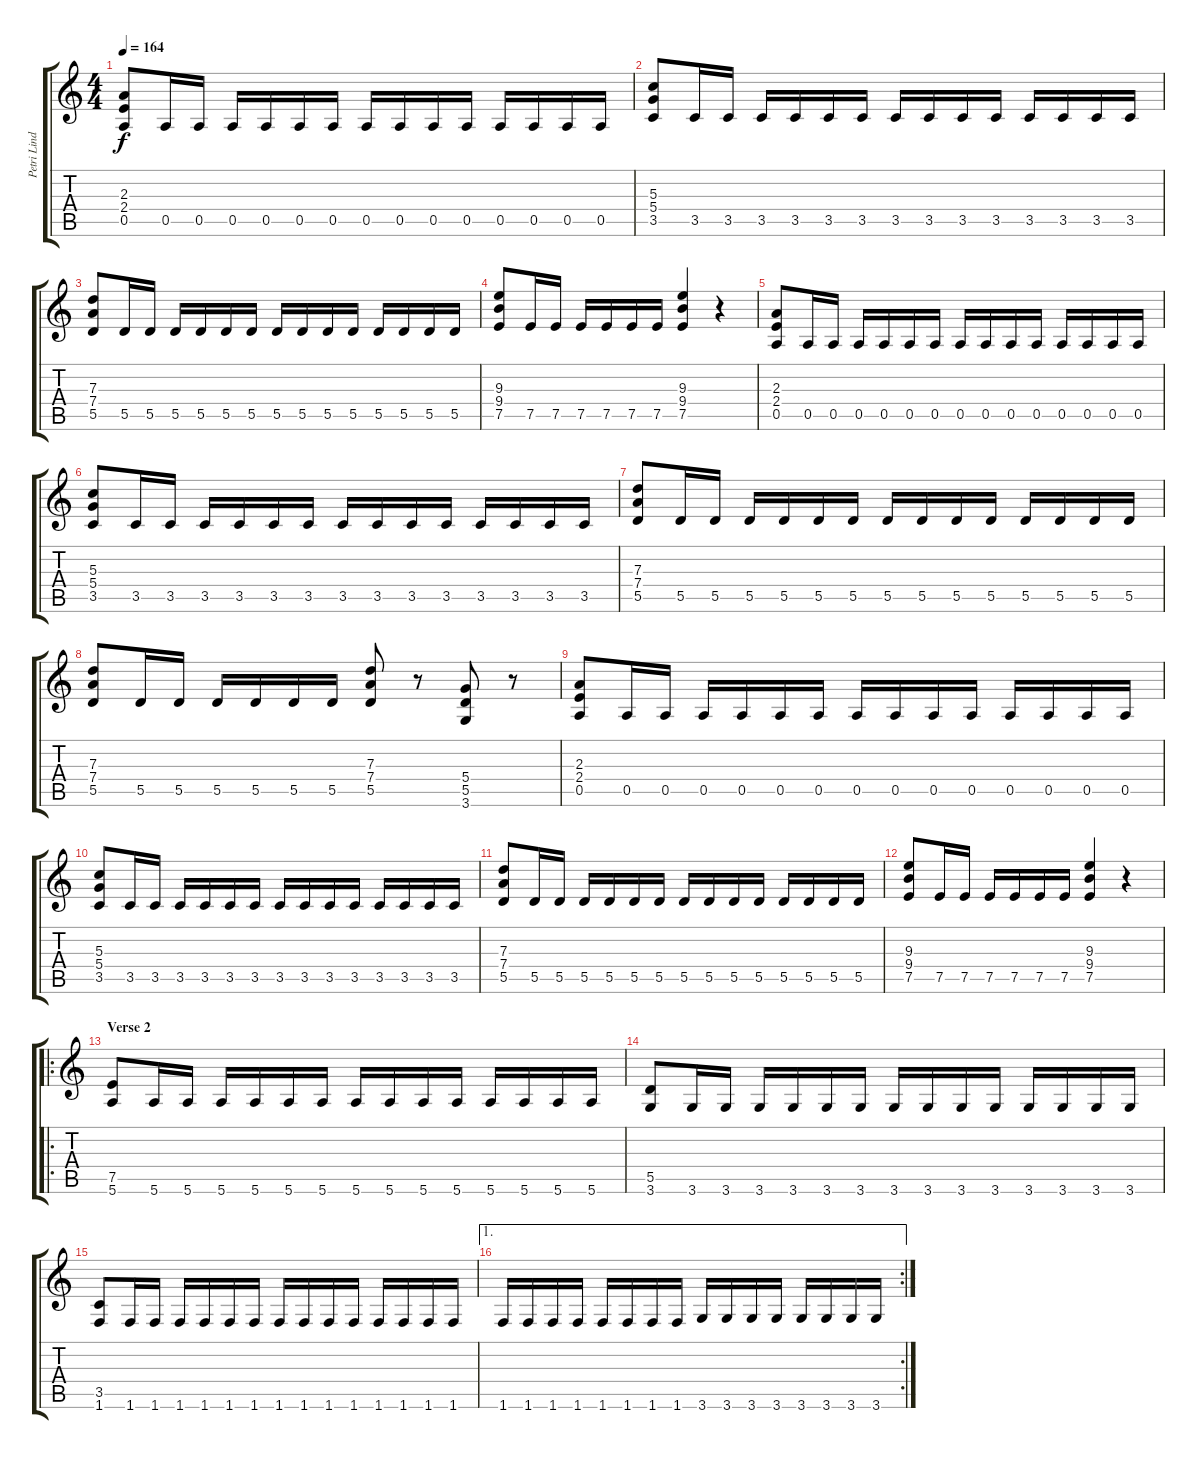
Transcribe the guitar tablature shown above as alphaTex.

\track ("Petri Lindroos - Guitars, vocals" "Petri Lind") {instrument distortionguitar}
\staff {score tabs}
\tuning (E4 B3 G3 D3 A2 E2) {hide}
\ts (4 4)
\tempo 164
\clef g2
\ks c
(2.3 2.4 0.5).8{dy f} 0.5.16 0.5.16 0.5.16 0.5.16 0.5.16 0.5.16 0.5.16 0.5.16 0.5.16 0.5.16 0.5.16 0.5.16 0.5.16 0.5.16 |
(5.3 5.4 3.5).8 3.5.16 3.5.16 3.5.16 3.5.16 3.5.16 3.5.16 3.5.16 3.5.16 3.5.16 3.5.16 3.5.16 3.5.16 3.5.16 3.5.16 |
(7.3 7.4 5.5).8 5.5.16 5.5.16 5.5.16 5.5.16 5.5.16 5.5.16 5.5.16 5.5.16 5.5.16 5.5.16 5.5.16 5.5.16 5.5.16 5.5.16 |
(9.3 9.4 7.5).8 7.5.16 7.5.16 7.5.16 7.5.16 7.5.16 7.5.16 (9.3 9.4 7.5).4 r.4 |
(2.3 2.4 0.5).8 0.5.16 0.5.16 0.5.16 0.5.16 0.5.16 0.5.16 0.5.16 0.5.16 0.5.16 0.5.16 0.5.16 0.5.16 0.5.16 0.5.16 |
(5.3 5.4 3.5).8 3.5.16 3.5.16 3.5.16 3.5.16 3.5.16 3.5.16 3.5.16 3.5.16 3.5.16 3.5.16 3.5.16 3.5.16 3.5.16 3.5.16 |
(7.3 7.4 5.5).8 5.5.16 5.5.16 5.5.16 5.5.16 5.5.16 5.5.16 5.5.16 5.5.16 5.5.16 5.5.16 5.5.16 5.5.16 5.5.16 5.5.16 |
(7.3 7.4 5.5).8 5.5.16 5.5.16 5.5.16 5.5.16 5.5.16 5.5.16 (7.3 7.4 5.5).8 r.8 (5.4 5.5 3.6).8 r.8 |
(2.3 2.4 0.5).8 0.5.16 0.5.16 0.5.16 0.5.16 0.5.16 0.5.16 0.5.16 0.5.16 0.5.16 0.5.16 0.5.16 0.5.16 0.5.16 0.5.16 |
(5.3 5.4 3.5).8 3.5.16 3.5.16 3.5.16 3.5.16 3.5.16 3.5.16 3.5.16 3.5.16 3.5.16 3.5.16 3.5.16 3.5.16 3.5.16 3.5.16 |
(7.3 7.4 5.5).8 5.5.16 5.5.16 5.5.16 5.5.16 5.5.16 5.5.16 5.5.16 5.5.16 5.5.16 5.5.16 5.5.16 5.5.16 5.5.16 5.5.16 |
(9.3 9.4 7.5).8 7.5.16 7.5.16 7.5.16 7.5.16 7.5.16 7.5.16 (9.3 9.4 7.5).4 r.4 |
\ro
\section ("" "Verse 2")
(7.5 5.6).8 5.6.16 5.6.16 5.6.16 5.6.16 5.6.16 5.6.16 5.6.16 5.6.16 5.6.16 5.6.16 5.6.16 5.6.16 5.6.16 5.6.16 |
(5.5 3.6).8 3.6.16 3.6.16 3.6.16 3.6.16 3.6.16 3.6.16 3.6.16 3.6.16 3.6.16 3.6.16 3.6.16 3.6.16 3.6.16 3.6.16 |
(3.5 1.6).8 1.6.16 1.6.16 1.6.16 1.6.16 1.6.16 1.6.16 1.6.16 1.6.16 1.6.16 1.6.16 1.6.16 1.6.16 1.6.16 1.6.16 |
\ae 1
\rc 2
1.6.16 1.6.16 1.6.16 1.6.16 1.6.16 1.6.16 1.6.16 1.6.16 3.6.16 3.6.16 3.6.16 3.6.16 3.6.16 3.6.16 3.6.16 3.6.16
